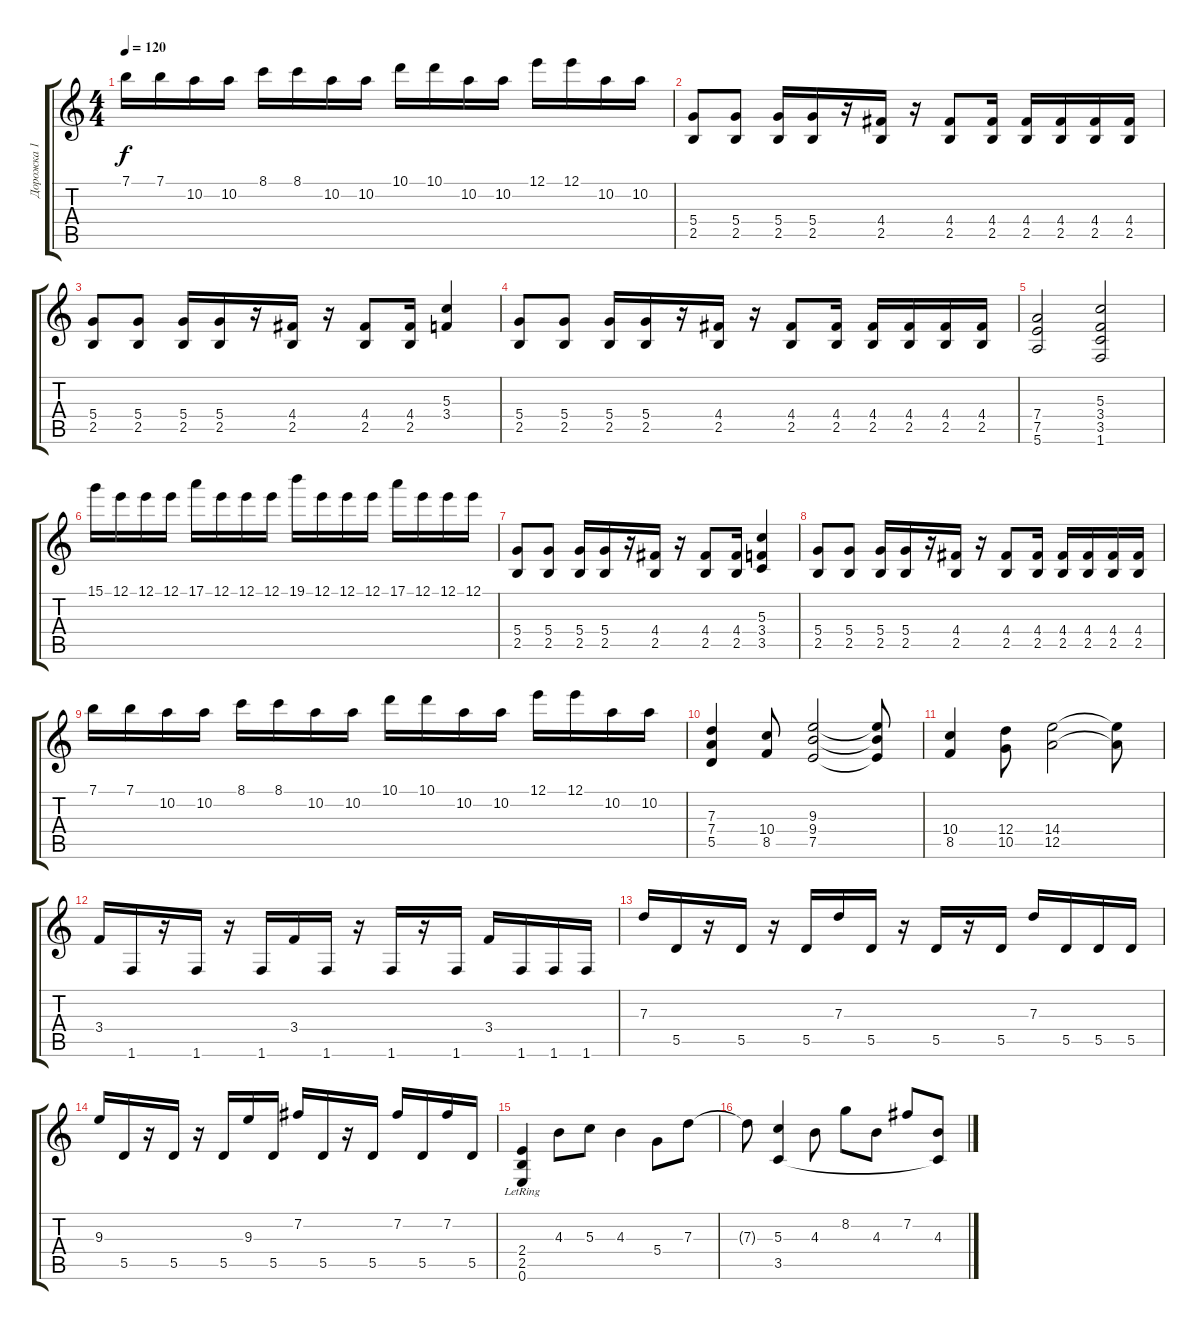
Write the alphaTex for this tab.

\track ("Дорожка 1" "Дорожка 1") {instrument acousticguitarnylon}
\staff {score tabs}
\tuning (E4 B3 G3 D3 A2 E2) {hide}
\ts (4 4)
\tempo 120
\clef g2
\ks c
7.1.16{dy f} 7.1.16 10.2.16 10.2.16 8.1.16 8.1.16 10.2.16 10.2.16 10.1.16 10.1.16 10.2.16 10.2.16 12.1.16 12.1.16 10.2.16 10.2.16 |
(5.4 2.5).8 (5.4 2.5).8 (5.4 2.5).16 (5.4 2.5).16 r.16 (4.4 2.5).16 r.16 (4.4 2.5).8 (4.4 2.5).16 (4.4 2.5).16 (4.4 2.5).16 (4.4 2.5).16 (4.4 2.5).16 |
(5.4 2.5).8 (5.4 2.5).8 (5.4 2.5).16 (5.4 2.5).16 r.16 (4.4 2.5).16 r.16 (4.4 2.5).8 (4.4 2.5).16 (5.3 3.4).4 |
(5.4 2.5).8 (5.4 2.5).8 (5.4 2.5).16 (5.4 2.5).16 r.16 (4.4 2.5).16 r.16 (4.4 2.5).8 (4.4 2.5).16 (4.4 2.5).16 (4.4 2.5).16 (4.4 2.5).16 (4.4 2.5).16 |
(7.4 7.5 5.6).2 (5.3 3.4 3.5 1.6).2 |
15.1.16 12.1.16 12.1.16 12.1.16 17.1.16 12.1.16 12.1.16 12.1.16 19.1.16 12.1.16 12.1.16 12.1.16 17.1.16 12.1.16 12.1.16 12.1.16 |
(5.4 2.5).8 (5.4 2.5).8 (5.4 2.5).16 (5.4 2.5).16 r.16 (4.4 2.5).16 r.16 (4.4 2.5).8 (4.4 2.5).16 (5.3 3.4 3.5).4 |
(5.4 2.5).8 (5.4 2.5).8 (5.4 2.5).16 (5.4 2.5).16 r.16 (4.4 2.5).16 r.16 (4.4 2.5).8 (4.4 2.5).16 (4.4 2.5).16 (4.4 2.5).16 (4.4 2.5).16 (4.4 2.5).16 |
7.1.16 7.1.16 10.2.16 10.2.16 8.1.16 8.1.16 10.2.16 10.2.16 10.1.16 10.1.16 10.2.16 10.2.16 12.1.16 12.1.16 10.2.16 10.2.16 |
(7.3 7.4 5.5).4 (10.4 8.5).8 (9.3 9.4 7.5).2 (9.3{t} 9.4{t} 7.5{t}).8 |
(10.4 8.5).4 (12.4 10.5).8 (14.4 12.5).2 (14.4{t} 12.5{t}).8 |
3.4.16 1.6.16 r.16 1.6.16 r.16 1.6.16 3.4.16 1.6.16 r.16 1.6.16 r.16 1.6.16 3.4.16 1.6.16 1.6.16 1.6.16 |
7.3.16 5.5.16 r.16 5.5.16 r.16 5.5.16 7.3.16 5.5.16 r.16 5.5.16 r.16 5.5.16 7.3.16 5.5.16 5.5.16 5.5.16 |
9.3.16 5.5.16 r.16 5.5.16 r.16 5.5.16 9.3.16 5.5.16 7.2.16 5.5.16 r.16 5.5.16 7.2.16 5.5.16 7.2.16 5.5.16 |
(2.4{lr} 2.5{lr} 0.6{lr}).4 4.3.8 5.3.8 4.3.4 5.4.8 7.3.8 |
7.3{t}.8 (5.3 3.5).4 4.3.8 8.2.8 4.3.8 7.2.8 (4.3 3.5{t}).8
